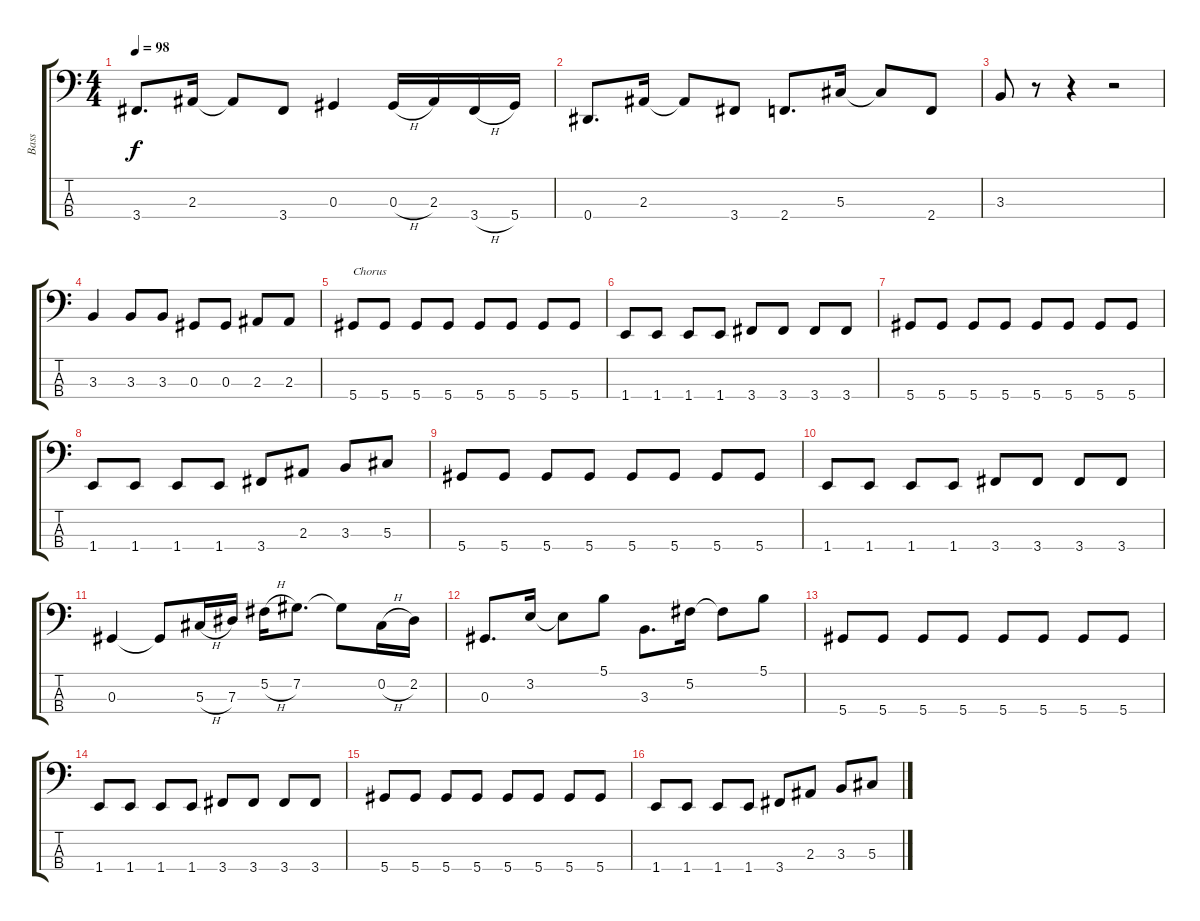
\track ("Bass" "Bass") {instrument electricbasspick}
\staff {score tabs}
\tuning (Gb2 Db2 Ab1 Eb1) {hide}
\ts (4 4)
\tempo 98
\clef f4
\ks c
3.4.8{d dy f} 2.3.16 2.3{t}.8 3.4.8 0.3.4 0.3{h}.16 2.3.16 3.4{h}.16 5.4.16 |
0.4.8{d} 2.3.16 2.3{t}.8 3.4.8 2.4.8{d} 5.3.16 5.3{t}.8 2.4.8 |
3.3.8 r.8 r.4 r.2 |
3.3.4 3.3.8 3.3.8 0.3.8 0.3.8 2.3.8 2.3.8 |
5.4.8{txt "Chorus"} 5.4.8 5.4.8 5.4.8 5.4.8 5.4.8 5.4.8 5.4.8 |
1.4.8 1.4.8 1.4.8 1.4.8 3.4.8 3.4.8 3.4.8 3.4.8 |
5.4.8 5.4.8 5.4.8 5.4.8 5.4.8 5.4.8 5.4.8 5.4.8 |
1.4.8 1.4.8 1.4.8 1.4.8 3.4.8 2.3.8 3.3.8 5.3.8 |
5.4.8 5.4.8 5.4.8 5.4.8 5.4.8 5.4.8 5.4.8 5.4.8 |
1.4.8 1.4.8 1.4.8 1.4.8 3.4.8 3.4.8 3.4.8 3.4.8 |
0.3.4 0.3{t}.8 5.3{h}.16 7.3.16 5.2{h}.16 7.2.8{d} 7.2{t}.8 0.2{h}.16 2.2.16 |
0.3.8{d} 3.2.16 3.2{t}.8 5.1.8 3.3.8{d} 5.2.16 5.2{t}.8 5.1.8 |
5.4.8 5.4.8 5.4.8 5.4.8 5.4.8 5.4.8 5.4.8 5.4.8 |
1.4.8 1.4.8 1.4.8 1.4.8 3.4.8 3.4.8 3.4.8 3.4.8 |
5.4.8 5.4.8 5.4.8 5.4.8 5.4.8 5.4.8 5.4.8 5.4.8 |
1.4.8 1.4.8 1.4.8 1.4.8 3.4.8 2.3.8 3.3.8 5.3.8
